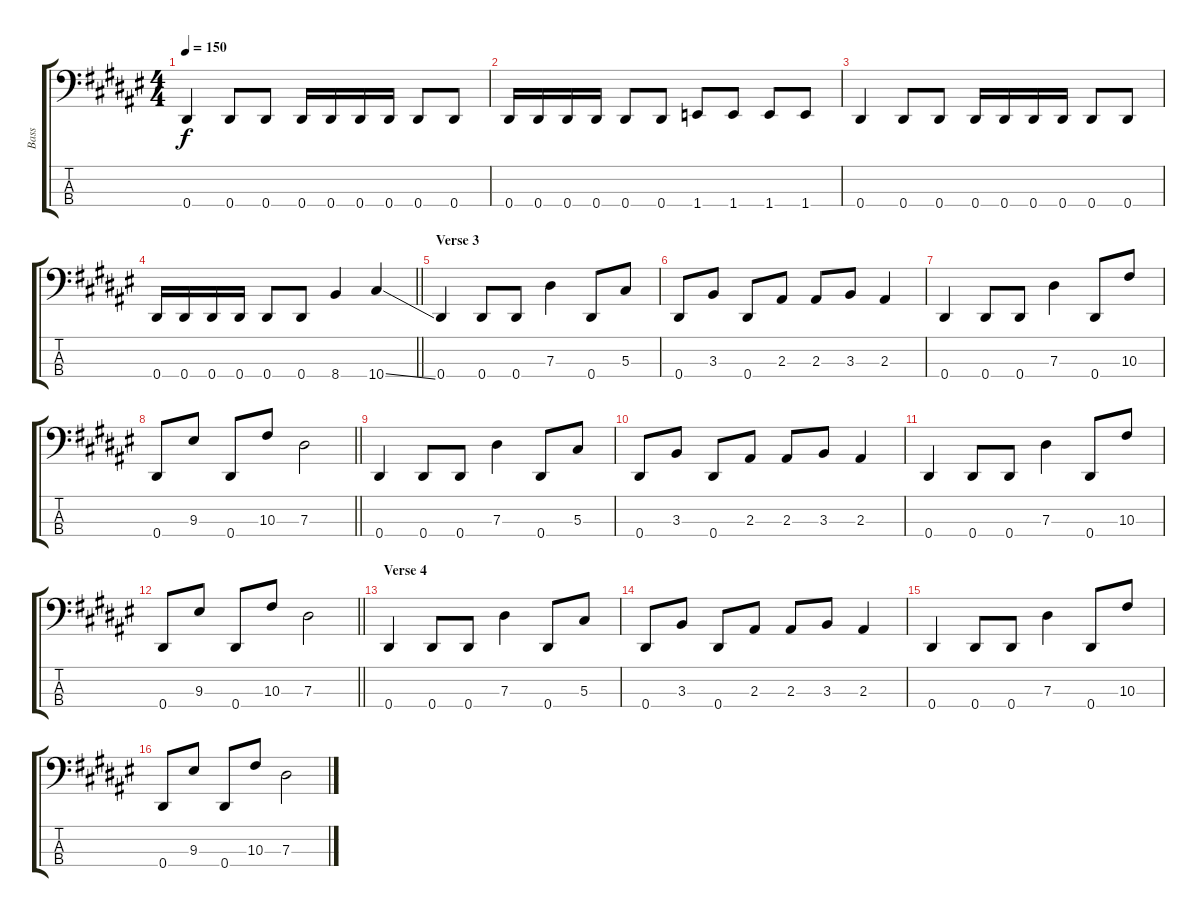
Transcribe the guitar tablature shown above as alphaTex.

\track ("Bass" "Bass") {instrument electricbasspick}
\staff {score tabs}
\tuning (Gb2 Db2 Ab1 Eb1) {hide}
\ts (4 4)
\tempo 150
\clef f4
\ks f#
0.4.4{dy f} 0.4.8 0.4.8 0.4.16 0.4.16 0.4.16 0.4.16 0.4.8 0.4.8 |
0.4.16 0.4.16 0.4.16 0.4.16 0.4.8 0.4.8 1.4.8 1.4.8 1.4.8 1.4.8 |
0.4.4 0.4.8 0.4.8 0.4.16 0.4.16 0.4.16 0.4.16 0.4.8 0.4.8 |
\barLineRight lightlight
0.4.16 0.4.16 0.4.16 0.4.16 0.4.8 0.4.8 8.4.4 10.4{ss}.4 |
\section ("" "Verse 3")
0.4.4 0.4.8 0.4.8 7.3.4 0.4.8 5.3.8 |
0.4.8 3.3.8 0.4.8 2.3.8 2.3.8 3.3.8 2.3.4 |
0.4.4 0.4.8 0.4.8 7.3.4 0.4.8 10.3.8 |
\barLineRight lightlight
0.4.8 9.3.8 0.4.8 10.3.8 7.3.2 |
0.4.4 0.4.8 0.4.8 7.3.4 0.4.8 5.3.8 |
0.4.8 3.3.8 0.4.8 2.3.8 2.3.8 3.3.8 2.3.4 |
0.4.4 0.4.8 0.4.8 7.3.4 0.4.8 10.3.8 |
\barLineRight lightlight
0.4.8 9.3.8 0.4.8 10.3.8 7.3.2 |
\section ("" "Verse 4")
0.4.4 0.4.8 0.4.8 7.3.4 0.4.8 5.3.8 |
0.4.8 3.3.8 0.4.8 2.3.8 2.3.8 3.3.8 2.3.4 |
0.4.4 0.4.8 0.4.8 7.3.4 0.4.8 10.3.8 |
0.4.8 9.3.8 0.4.8 10.3.8 7.3.2
